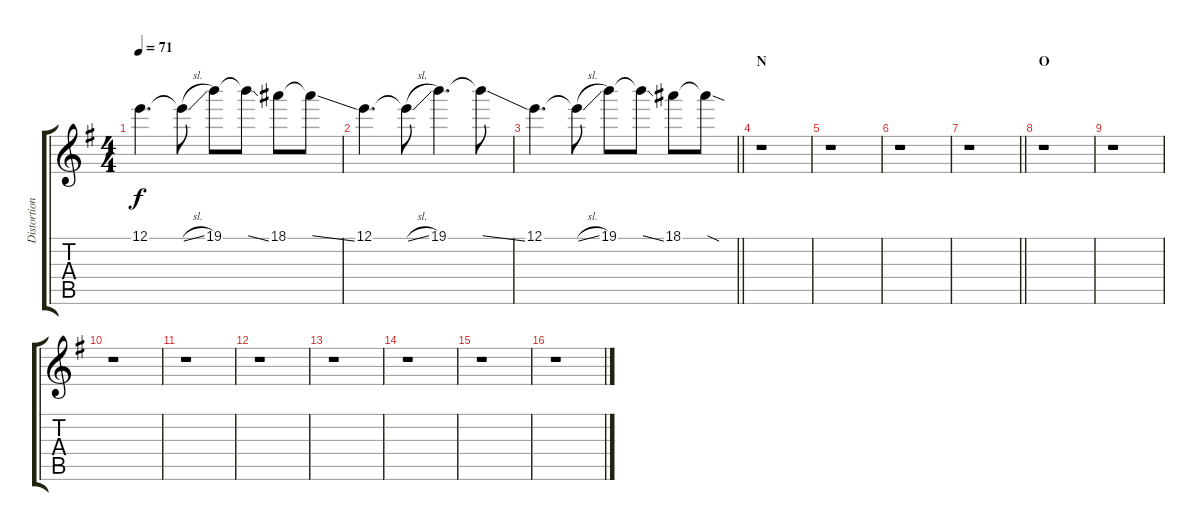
\track ("Distortion w/ Slide " "Distortion") {instrument distortionguitar}
\staff {score tabs}
\tuning (E4 B3 G3 D3 A2 E2) {hide}
\ts (4 4)
\tempo 71
\clef g2
\ks g
12.1.4{d dy f} 12.1{sl t}.8 19.1.8 19.1{ss t}.8 18.1.8 18.1{ss t}.8 |
12.1.4{d} 12.1{sl t}.8 19.1.4{d} 19.1{ss t}.8 |
\barLineRight lightlight
12.1.4{d} 12.1{sl t}.8 19.1.8 19.1{ss t}.8 18.1.8 18.1{sod t}.8 |
\section ("" "N")
r.1 |
r.1 |
r.1 |
\barLineRight lightlight
r.1 |
\section ("" "O")
r.1 |
r.1 |
r.1 |
r.1 |
r.1 |
r.1 |
r.1 |
r.1 |
r.1
